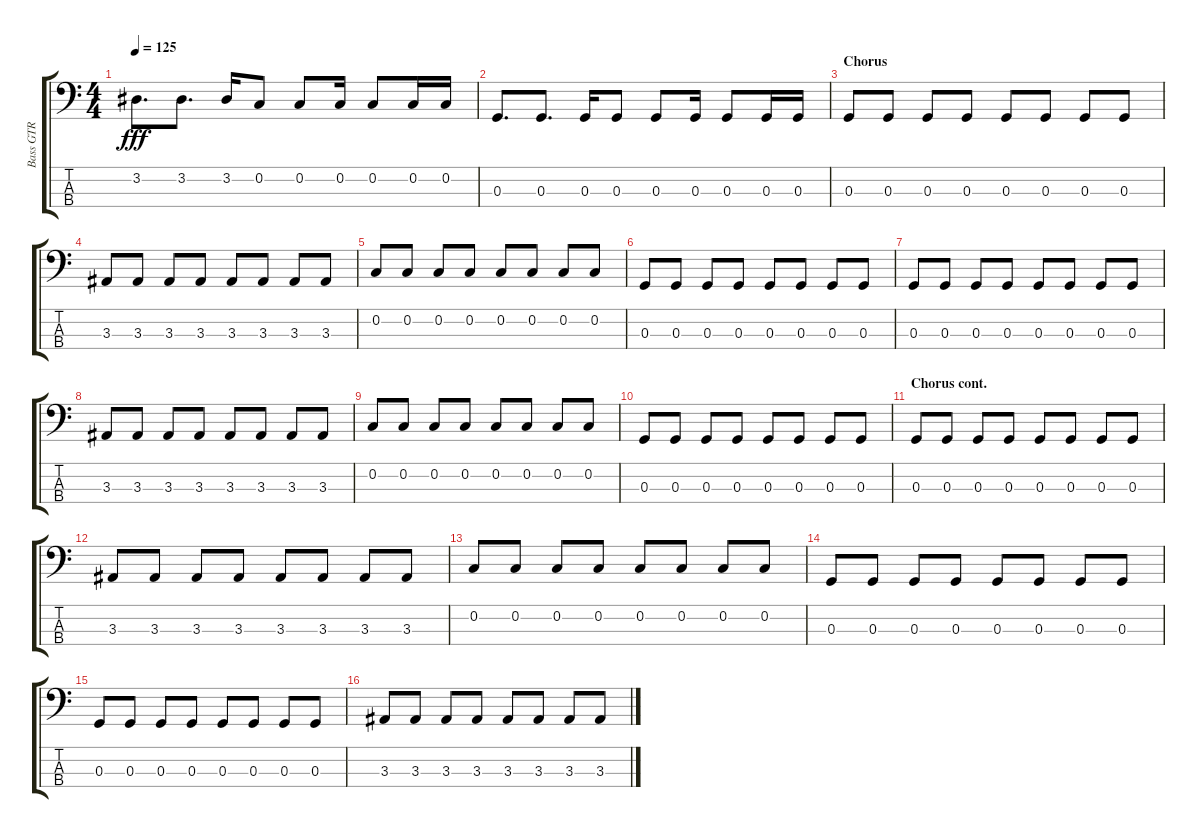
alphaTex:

\track ("Bass GTR" "Bass GTR") {instrument electricbassfinger}
\staff {score tabs}
\tuning (F2 C2 G1 C1) {hide}
\ts (4 4)
\tempo 125
\clef f4
\ks aminor
3.2.8{d dy fff} 3.2.8{d} 3.2.16 0.2.8 0.2.8 0.2.16 0.2.8 0.2.16 0.2.16 |
0.3.8{d} 0.3.8{d} 0.3.16 0.3.8 0.3.8 0.3.16 0.3.8 0.3.16 0.3.16 |
\section ("" "Chorus")
0.3.8 0.3.8 0.3.8 0.3.8 0.3.8 0.3.8 0.3.8 0.3.8 |
3.3.8 3.3.8 3.3.8 3.3.8 3.3.8 3.3.8 3.3.8 3.3.8 |
0.2.8 0.2.8 0.2.8 0.2.8 0.2.8 0.2.8 0.2.8 0.2.8 |
0.3.8 0.3.8 0.3.8 0.3.8 0.3.8 0.3.8 0.3.8 0.3.8 |
0.3.8 0.3.8 0.3.8 0.3.8 0.3.8 0.3.8 0.3.8 0.3.8 |
3.3.8 3.3.8 3.3.8 3.3.8 3.3.8 3.3.8 3.3.8 3.3.8 |
0.2.8 0.2.8 0.2.8 0.2.8 0.2.8 0.2.8 0.2.8 0.2.8 |
0.3.8 0.3.8 0.3.8 0.3.8 0.3.8 0.3.8 0.3.8 0.3.8 |
\section ("" "Chorus cont.")
0.3.8 0.3.8 0.3.8 0.3.8 0.3.8 0.3.8 0.3.8 0.3.8 |
3.3.8 3.3.8 3.3.8 3.3.8 3.3.8 3.3.8 3.3.8 3.3.8 |
0.2.8 0.2.8 0.2.8 0.2.8 0.2.8 0.2.8 0.2.8 0.2.8 |
0.3.8 0.3.8 0.3.8 0.3.8 0.3.8 0.3.8 0.3.8 0.3.8 |
0.3.8 0.3.8 0.3.8 0.3.8 0.3.8 0.3.8 0.3.8 0.3.8 |
3.3.8 3.3.8 3.3.8 3.3.8 3.3.8 3.3.8 3.3.8 3.3.8
